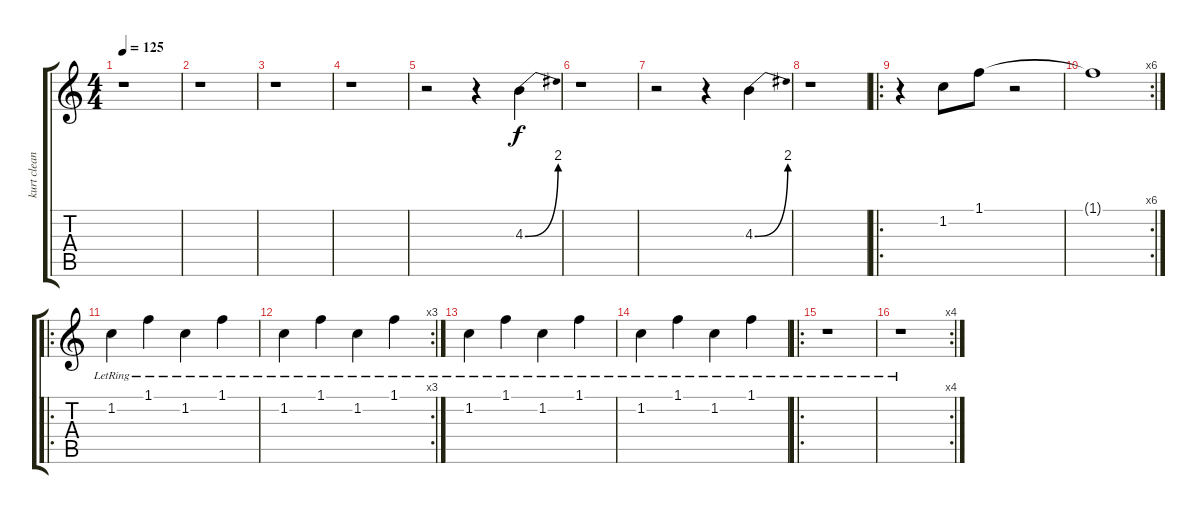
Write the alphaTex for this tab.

\track ("kurt clean" "kurt clean") {instrument electricguitarclean}
\staff {score tabs}
\tuning (E4 B3 G3 D3 A2 E2) {hide}
\ts (4 4)
\tempo 125
\clef g2
\ks c
r.1{dy f} |
r.1 |
r.1 |
r.1 |
r.2 r.4 4.3{be (bend 0 0 60 8)}.4 |
r.1 |
r.2 r.4 4.3{be (bend 0 0 60 8)}.4 |
r.1 |
\ro
r.4 1.2.8 1.1.8 r.2 |
\rc 6
1.1{t}.1 |
\ro
1.2{lr}.4{volume 10} 1.1{lr}.4 1.2{lr}.4 1.1{lr}.4 |
\rc 3
1.2{lr}.4{volume 12} 1.1{lr}.4 1.2{lr}.4 1.1{lr}.4 |
1.2{lr}.4{volume 14} 1.1{lr}.4 1.2{lr}.4 1.1{lr}.4 |
1.2{lr}.4{volume 16} 1.1{lr}.4 1.2{lr}.4 1.1{lr}.4 |
\ro
r.1 |
\rc 4
r.1
